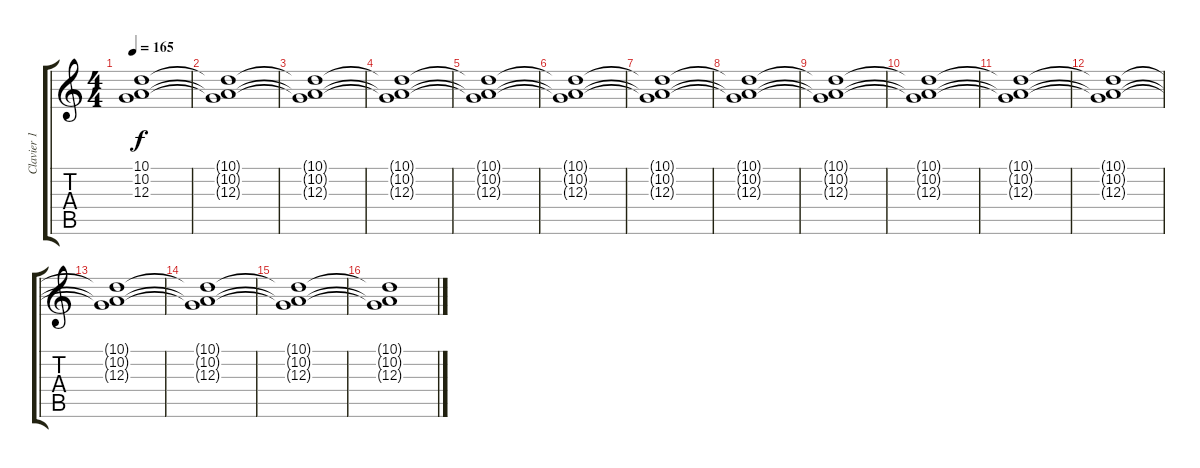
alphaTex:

\track ("Clavier 1" "Clavier 1") {instrument voiceoohs}
\staff {score tabs}
\tuning (E4 B3 G3 D3 A2 E2) {hide}
\ts (4 4)
\tempo 165
\clef g2
\ks c
(10.1 10.2 12.3).1{dy f instrument voiceoohs} |
(10.1{t} 10.2{t} 12.3{t}).1 |
(10.1{t} 10.2{t} 12.3{t}).1 |
(10.1{t} 10.2{t} 12.3{t}).1 |
(10.1{t} 10.2{t} 12.3{t}).1 |
(10.1{t} 10.2{t} 12.3{t}).1 |
(10.1{t} 10.2{t} 12.3{t}).1 |
(10.1{t} 10.2{t} 12.3{t}).1 |
(10.1{t} 10.2{t} 12.3{t}).1 |
(10.1{t} 10.2{t} 12.3{t}).1 |
(10.1{t} 10.2{t} 12.3{t}).1 |
(10.1{t} 10.2{t} 12.3{t}).1 |
(10.1{t} 10.2{t} 12.3{t}).1 |
(10.1{t} 10.2{t} 12.3{t}).1 |
(10.1{t} 10.2{t} 12.3{t}).1 |
(10.1{t} 10.2{t} 12.3{t}).1
